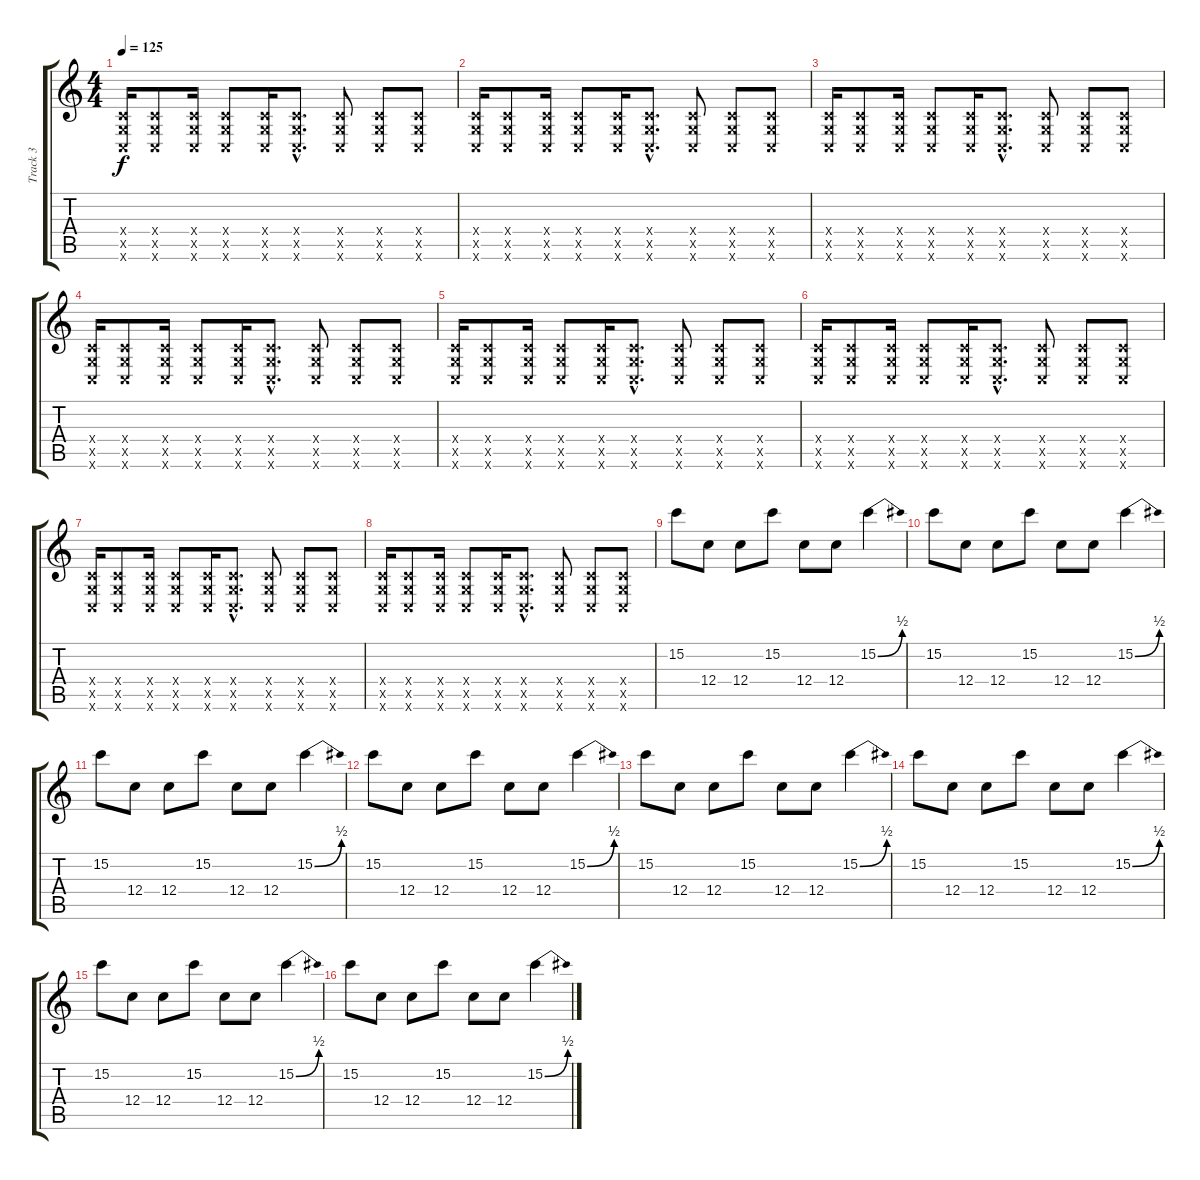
\track ("Track 3" "Track 3") {instrument distortionguitar}
\staff {score tabs}
\tuning (D4 A3 F3 C3 G2 C2) {hide}
\ts (4 4)
\tempo 125
\clef g2
\ks c
(0.4{x} 0.5{x} 0.6{x}).16{dy f} (0.4{x} 0.5{x} 0.6{x}).8 (0.4{x} 0.5{x} 0.6{x}).16 (0.4{x} 0.5{x} 0.6{x}).8 (0.4{x} 0.5{x} 0.6{x}).16 (0.4{hac x} 0.5{hac x} 0.6{hac x}).8{d} (0.4{x} 0.5{x} 0.6{x}).8 (0.4{x} 0.5{x} 0.6{x}).8 (0.4{x} 0.5{x} 0.6{x}).8 |
(0.4{x} 0.5{x} 0.6{x}).16 (0.4{x} 0.5{x} 0.6{x}).8 (0.4{x} 0.5{x} 0.6{x}).16 (0.4{x} 0.5{x} 0.6{x}).8 (0.4{x} 0.5{x} 0.6{x}).16 (0.4{hac x} 0.5{hac x} 0.6{hac x}).8{d} (0.4{x} 0.5{x} 0.6{x}).8 (0.4{x} 0.5{x} 0.6{x}).8 (0.4{x} 0.5{x} 0.6{x}).8 |
(0.4{x} 0.5{x} 0.6{x}).16 (0.4{x} 0.5{x} 0.6{x}).8 (0.4{x} 0.5{x} 0.6{x}).16 (0.4{x} 0.5{x} 0.6{x}).8 (0.4{x} 0.5{x} 0.6{x}).16 (0.4{hac x} 0.5{hac x} 0.6{hac x}).8{d} (0.4{x} 0.5{x} 0.6{x}).8 (0.4{x} 0.5{x} 0.6{x}).8 (0.4{x} 0.5{x} 0.6{x}).8 |
(0.4{x} 0.5{x} 0.6{x}).16 (0.4{x} 0.5{x} 0.6{x}).8 (0.4{x} 0.5{x} 0.6{x}).16 (0.4{x} 0.5{x} 0.6{x}).8 (0.4{x} 0.5{x} 0.6{x}).16 (0.4{hac x} 0.5{hac x} 0.6{hac x}).8{d} (0.4{x} 0.5{x} 0.6{x}).8 (0.4{x} 0.5{x} 0.6{x}).8 (0.4{x} 0.5{x} 0.6{x}).8 |
(0.4{x} 0.5{x} 0.6{x}).16 (0.4{x} 0.5{x} 0.6{x}).8 (0.4{x} 0.5{x} 0.6{x}).16 (0.4{x} 0.5{x} 0.6{x}).8 (0.4{x} 0.5{x} 0.6{x}).16 (0.4{hac x} 0.5{hac x} 0.6{hac x}).8{d} (0.4{x} 0.5{x} 0.6{x}).8 (0.4{x} 0.5{x} 0.6{x}).8 (0.4{x} 0.5{x} 0.6{x}).8 |
(0.4{x} 0.5{x} 0.6{x}).16 (0.4{x} 0.5{x} 0.6{x}).8 (0.4{x} 0.5{x} 0.6{x}).16 (0.4{x} 0.5{x} 0.6{x}).8 (0.4{x} 0.5{x} 0.6{x}).16 (0.4{hac x} 0.5{hac x} 0.6{hac x}).8{d} (0.4{x} 0.5{x} 0.6{x}).8 (0.4{x} 0.5{x} 0.6{x}).8 (0.4{x} 0.5{x} 0.6{x}).8 |
(0.4{x} 0.5{x} 0.6{x}).16 (0.4{x} 0.5{x} 0.6{x}).8 (0.4{x} 0.5{x} 0.6{x}).16 (0.4{x} 0.5{x} 0.6{x}).8 (0.4{x} 0.5{x} 0.6{x}).16 (0.4{hac x} 0.5{hac x} 0.6{hac x}).8{d} (0.4{x} 0.5{x} 0.6{x}).8 (0.4{x} 0.5{x} 0.6{x}).8 (0.4{x} 0.5{x} 0.6{x}).8 |
(0.4{x} 0.5{x} 0.6{x}).16 (0.4{x} 0.5{x} 0.6{x}).8 (0.4{x} 0.5{x} 0.6{x}).16 (0.4{x} 0.5{x} 0.6{x}).8 (0.4{x} 0.5{x} 0.6{x}).16 (0.4{hac x} 0.5{hac x} 0.6{hac x}).8{d} (0.4{x} 0.5{x} 0.6{x}).8 (0.4{x} 0.5{x} 0.6{x}).8 (0.4{x} 0.5{x} 0.6{x}).8 |
15.2.8 12.4.8 12.4.8 15.2.8 12.4.8 12.4.8 15.2{be (bend 0 0 60 2)}.4 |
15.2.8 12.4.8 12.4.8 15.2.8 12.4.8 12.4.8 15.2{be (bend 0 0 60 2)}.4 |
15.2.8 12.4.8 12.4.8 15.2.8 12.4.8 12.4.8 15.2{be (bend 0 0 60 2)}.4 |
15.2.8 12.4.8 12.4.8 15.2.8 12.4.8 12.4.8 15.2{be (bend 0 0 60 2)}.4 |
15.2.8 12.4.8 12.4.8 15.2.8 12.4.8 12.4.8 15.2{be (bend 0 0 60 2)}.4 |
15.2.8 12.4.8 12.4.8 15.2.8 12.4.8 12.4.8 15.2{be (bend 0 0 60 2)}.4 |
15.2.8 12.4.8 12.4.8 15.2.8 12.4.8 12.4.8 15.2{be (bend 0 0 60 2)}.4 |
15.2.8 12.4.8 12.4.8 15.2.8 12.4.8 12.4.8 15.2{be (bend 0 0 60 2)}.4
